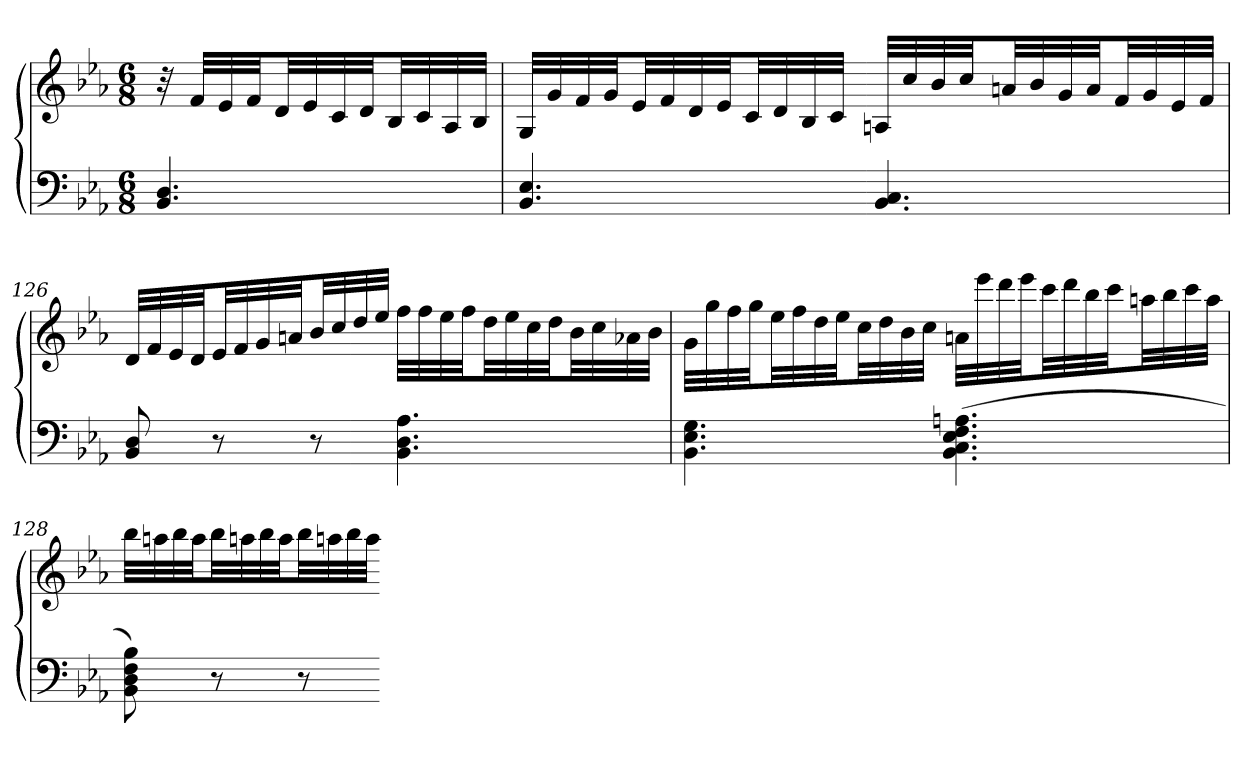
**kern	**kern
*part1	*part1
*staff2	*staff1
*clefF4	*clefG2
*k[b-e-a-]	*k[b-e-a-]
*E-:	*E-:
*M6/8	*M6/8
=	=
4.BB- 4.D	32r
.	32fLLL
.	32e-
.	32fJJ
.	32dLL
.	32e-
.	32c
.	32dJJ
.	32B-LL
.	32c
.	32A-
.	32B-JJJ
=125	=125
4.BB- 4.E-	32GLLL
.	32g
.	32f
.	32gJJ
.	32e-LL
.	32f
.	32d
.	32e-JJ
.	32cLL
.	32d
.	32B-
.	32cJJJ
4.BB- 4.C	32AnLLL
.	32cc
.	32b-
.	32ccJJ
.	32anLL
.	32b-
.	32g
.	32aJJ
.	32fLL
.	32g
.	32e-
.	32fJJJ
=126	=126
8BB- 8D	32dLLL
.	32f
.	32e-
.	32dJJ
8r	32e-LL
.	32f
.	32g
.	32anJJ
8r	32b-LL
.	32cc
.	32dd
.	32ee-JJJ
4.BB- 4.D 4.A-	32ffLLL
.	32ff
.	32ee-
.	32ffJJ
.	32ddLL
.	32ee-
.	32cc
.	32ddJJ
.	32b-LL
.	32cc
.	32a-X
.	32b-JJJ
=127	=127
4.BB- 4.E- 4.G	32gLLL
.	32gg
.	32ff
.	32ggJJ
.	32ee-LL
.	32ff
.	32dd
.	32ee-JJ
.	32ccLL
.	32dd
.	32b-
.	32ccJJJ
(4.BB- 4.C 4.E- 4.F 4.An	32anLLL
.	32eee-
.	32ddd
.	32eee-JJ
.	32cccLL
.	32ddd
.	32bb-
.	32cccJJ
.	32aanLL
.	32bb-
.	32ccc
.	32aaJJJ
=128	=128
8BB- 8D 8F 8B-)	32bb-LLL
.	32aan
.	32bb-
.	32aaJJ
8r	32bb-LL
.	32aan
.	32bb-
.	32aaJJ
8r	32bb-LL
.	32aan
.	32bb-
.	32aaJJJ
=-	=-
*-	*-
